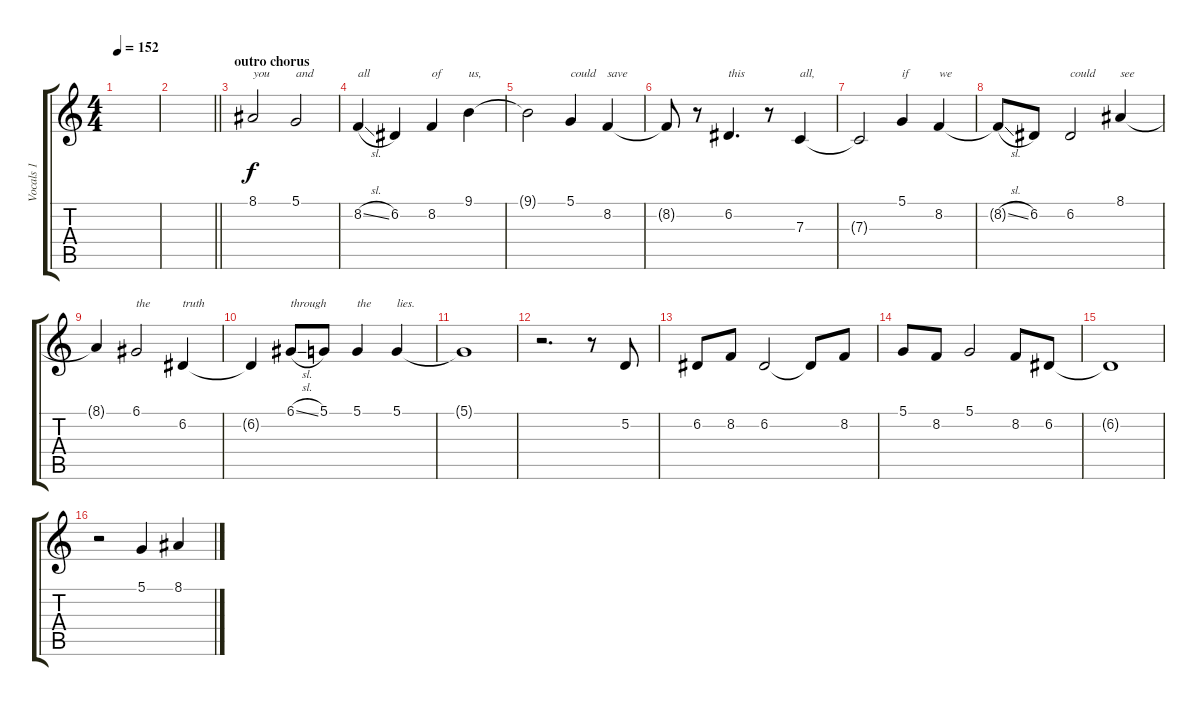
\track ("Vocals 1" "Vocals 1") {instrument clarinet}
\staff {score tabs}
\tuning (D4 A3 F3 C3 G2 C2) {hide}
\ts (4 4)
\tempo 152
\clef g2
\ks c
|
\barLineRight lightlight
|
\section ("" "outro chorus")
8.1.2{txt "you"} 5.1.2{txt "and"} |
8.2{sl}.4{txt "all"} 6.2.4 8.2.4{txt "of"} 9.1.4{txt "us,"} |
9.1{t}.2 5.1.4{txt "could"} 8.2.4{txt "save"} |
8.2{t}.8 r.8 6.2.4{d txt "this"} r.8 7.3.4{txt "all,"} |
7.3{t}.2 5.1.4{txt "if"} 8.2.4{txt "we"} |
8.2{sl t}.8 6.2.8 6.2.2{txt "could"} 8.1.4{txt "see"} |
8.1{t}.4 6.1.2{txt "the"} 6.2.4{txt "truth"} |
6.2{t}.4 6.1{sl}.8{txt "through"} 5.1.8 5.1.4{txt "the"} 5.1.4{txt "lies."} |
5.1{t}.1 |
r.2{d} r.8 5.2.8 |
6.2.8 8.2.8 6.2.2 6.2{t}.8 8.2.8 |
5.1.8 8.2.8 5.1.2 8.2.8 6.2.8 |
6.2{t}.1 |
r.2 5.1.4 8.1.4
